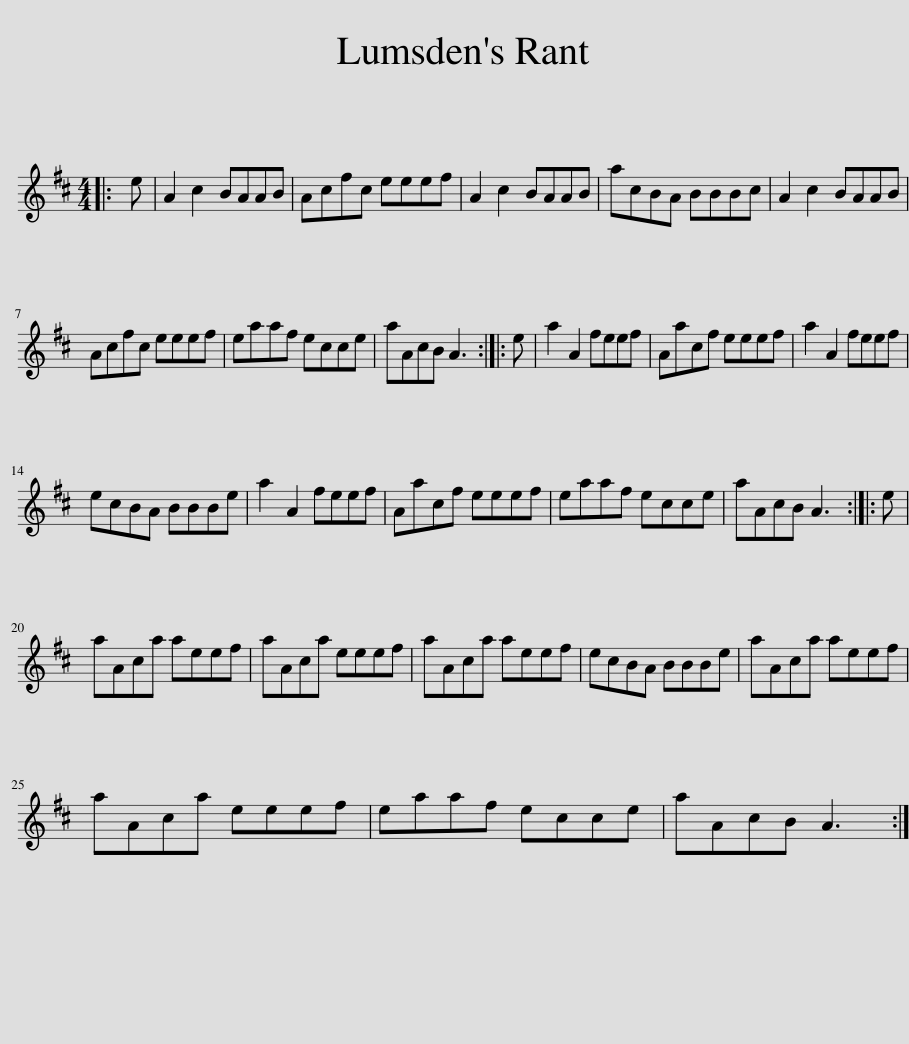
X:1
L:1/8
M:4/4
I:linebreak $
K:D
V:1 treble
V:1
|: e | A2 c2 BAAB | Acfc eeef | A2 c2 BAAB | acBA BBBc | %5
 A2 c2 BAAB |$ Acfc eeef | eaaf ecce | aAcB A3 :: e | %10
 a2 A2 feef | Aacf eeef | a2 A2 feef |$ ecBA BBBe | a2 A2 feef | %15
 Aacf eeef | eaaf ecce | aAcB A3 :: e |$ aAca aeef | %20
 aAca eeef | aAca aeef | ecBA BBBe | aAca aeef |$ aAca eeef | %25
 eaaf ecce | aAcB A3 :| %27
